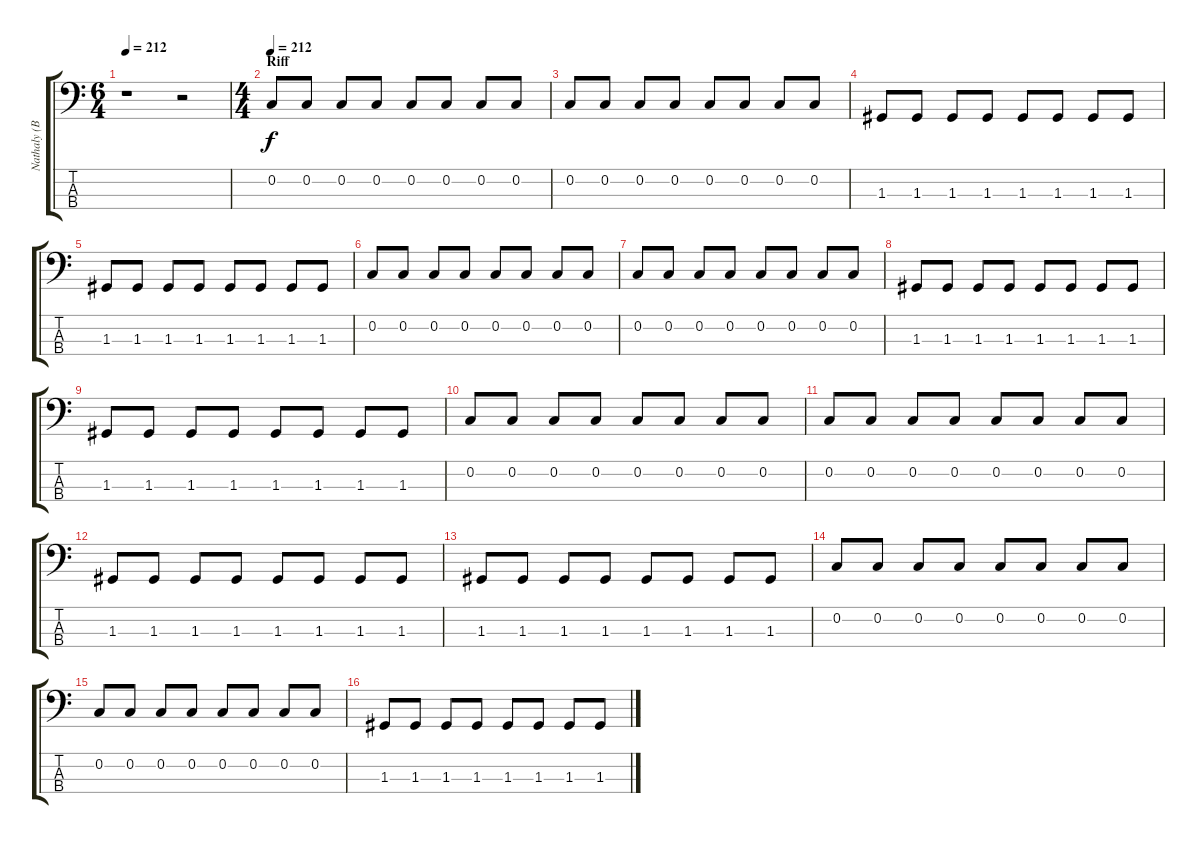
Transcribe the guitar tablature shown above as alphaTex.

\track ("Nathaly (Bass)" "Nathaly (B") {instrument electricbassfinger}
\staff {score tabs}
\tuning (F2 C2 G1 D1) {hide}
\ts (6 4)
\tempo 212
\clef f4
\ks c
r.1{dy f} r.2 |
\ts (4 4)
\section ("" "Riff")
\tempo 212
0.2.8 0.2.8 0.2.8 0.2.8 0.2.8 0.2.8 0.2.8 0.2.8 |
0.2.8 0.2.8 0.2.8 0.2.8 0.2.8 0.2.8 0.2.8 0.2.8 |
1.3.8 1.3.8 1.3.8 1.3.8 1.3.8 1.3.8 1.3.8 1.3.8 |
1.3.8 1.3.8 1.3.8 1.3.8 1.3.8 1.3.8 1.3.8 1.3.8 |
0.2.8 0.2.8 0.2.8 0.2.8 0.2.8 0.2.8 0.2.8 0.2.8 |
0.2.8 0.2.8 0.2.8 0.2.8 0.2.8 0.2.8 0.2.8 0.2.8 |
1.3.8 1.3.8 1.3.8 1.3.8 1.3.8 1.3.8 1.3.8 1.3.8 |
1.3.8 1.3.8 1.3.8 1.3.8 1.3.8 1.3.8 1.3.8 1.3.8 |
0.2.8 0.2.8 0.2.8 0.2.8 0.2.8 0.2.8 0.2.8 0.2.8 |
0.2.8 0.2.8 0.2.8 0.2.8 0.2.8 0.2.8 0.2.8 0.2.8 |
1.3.8 1.3.8 1.3.8 1.3.8 1.3.8 1.3.8 1.3.8 1.3.8 |
1.3.8 1.3.8 1.3.8 1.3.8 1.3.8 1.3.8 1.3.8 1.3.8 |
0.2.8 0.2.8 0.2.8 0.2.8 0.2.8 0.2.8 0.2.8 0.2.8 |
0.2.8 0.2.8 0.2.8 0.2.8 0.2.8 0.2.8 0.2.8 0.2.8 |
1.3.8 1.3.8 1.3.8 1.3.8 1.3.8 1.3.8 1.3.8 1.3.8
